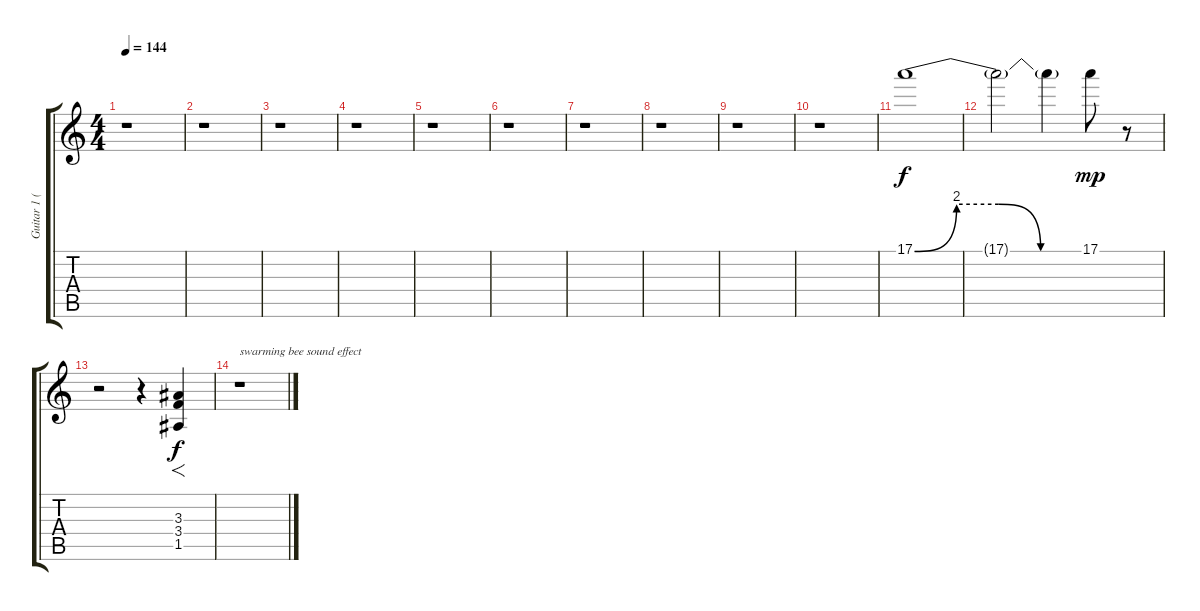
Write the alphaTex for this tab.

\track ("Guitar 1 (Disto)" "Guitar 1 (") {instrument distortionguitar}
\staff {score tabs}
\tuning (E4 B3 G3 D3 A2 E2) {hide}
\ts (4 4)
\tempo 144
\clef g2
\ks c
r.1{dy f} |
r.1 |
r.1 |
r.1 |
r.1 |
r.1 |
r.1 |
r.1 |
r.1 |
r.1 |
17.1{be (custom 0 0 15 8 30 8 45 0 60 0)}.1 |
17.1{t}.2 17.1{t}.4 17.1.8{dy mp} r.8 |
r.2 r.4 (3.3 3.4 1.5).4{f dy f} |
r.1{txt "swarming bee sound effect"}
